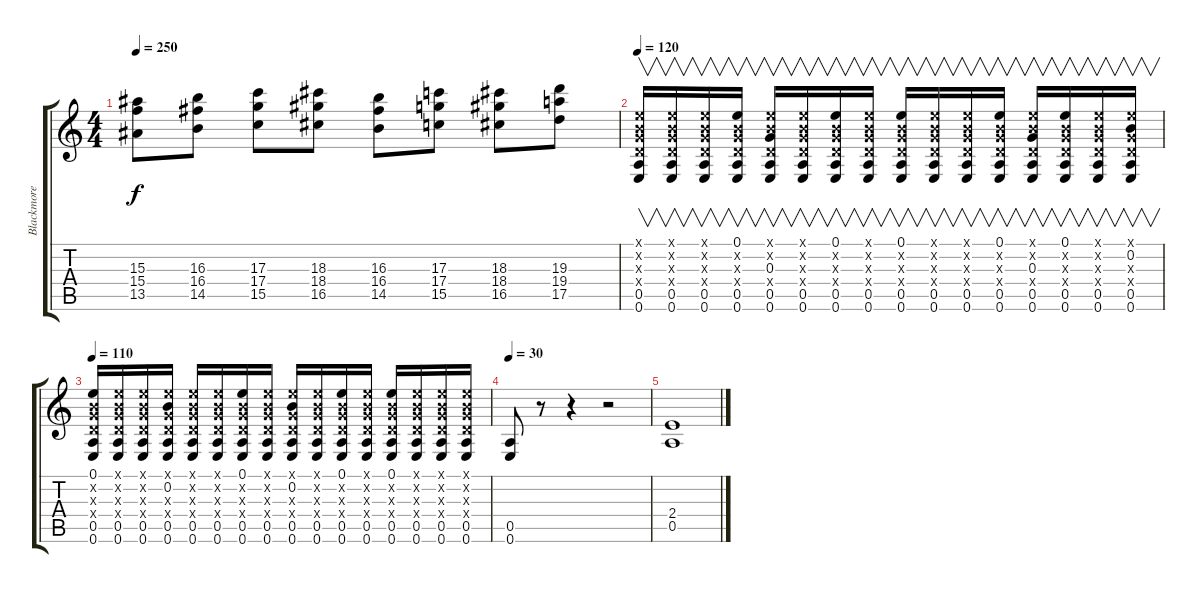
\track ("Blackmore" "Blackmore") {instrument overdrivenguitar}
\staff {score tabs}
\tuning (E4 B3 G3 D3 A2 E2) {hide}
\ts (4 4)
\tempo 250
\clef g2
\ks c
(15.3 15.4 13.5).8{dy f} (16.3 16.4 14.5).8 (17.3 17.4 15.5).8 (18.3 18.4 16.5).8 (16.3 16.4 14.5).8 (17.3 17.4 15.5).8 (18.3 18.4 16.5).8 (19.3 19.4 17.5).8 |
\tempo 120
(0.1{x} 0.2{x} 0.3{x} 0.4{x} 0.5 0.6).16{v volume 10} (0.1{x} 0.2{x} 0.3{x} 0.4{x} 0.5 0.6).16{v} (0.1{x} 0.2{x} 0.3{x} 0.4{x} 0.5 0.6).16{v} (0.1 0.2{x} 0.3{x} 0.4{x} 0.5 0.6).16{v} (0.1{x} 0.2{x} 0.3 0.4{x} 0.5 0.6).16{v} (0.1{x} 0.2{x} 0.3{x} 0.4{x} 0.5 0.6).16{v} (0.1 0.2{x} 0.3{x} 0.4{x} 0.5 0.6).16{v} (0.1{x} 0.2{x} 0.3{x} 0.4{x} 0.5 0.6).16{v} (0.1 0.2{x} 0.3{x} 0.4{x} 0.5 0.6).16{v} (0.1{x} 0.2{x} 0.3{x} 0.4{x} 0.5 0.6).16{v} (0.1{x} 0.2{x} 0.3{x} 0.4{x} 0.5 0.6).16{v} (0.1 0.2{x} 0.3{x} 0.4{x} 0.5 0.6).16{v} (0.1{x} 0.2{x} 0.3 0.4{x} 0.5 0.6).16{v} (0.1 0.2{x} 0.3{x} 0.4{x} 0.5 0.6).16{v} (0.1{x} 0.2{x} 0.3{x} 0.4{x} 0.5 0.6).16{v} (0.1{x} 0.2 0.3{x} 0.4{x} 0.5 0.6).16{v} |
\tempo 110
(0.1 0.2{x} 0.3{x} 0.4{x} 0.5 0.6).16 (0.1{x} 0.2{x} 0.3{x} 0.4{x} 0.5 0.6).16 (0.1{x} 0.2{x} 0.3{x} 0.4{x} 0.5 0.6).16 (0.1{x} 0.2 0.3{x} 0.4{x} 0.5 0.6).16 (0.1{x} 0.2{x} 0.3{x} 0.4{x} 0.5 0.6).16 (0.1{x} 0.2{x} 0.3{x} 0.4{x} 0.5 0.6).16 (0.1 0.2{x} 0.3{x} 0.4{x} 0.5 0.6).16 (0.1{x} 0.2{x} 0.3{x} 0.4{x} 0.5 0.6).16 (0.1{x} 0.2 0.3{x} 0.4{x} 0.5 0.6).16 (0.1{x} 0.2{x} 0.3{x} 0.4{x} 0.5 0.6).16 (0.1 0.2{x} 0.3{x} 0.4{x} 0.5 0.6).16 (0.1{x} 0.2{x} 0.3{x} 0.4{x} 0.5 0.6).16 (0.1 0.2{x} 0.3{x} 0.4{x} 0.5 0.6).16 (0.1{x} 0.2{x} 0.3{x} 0.4{x} 0.5 0.6).16 (0.1{x} 0.2{x} 0.3{x} 0.4{x} 0.5 0.6).16 (0.1{x} 0.2{x} 0.3{x} 0.4{x} 0.5 0.6).16 |
\tempo 30
(0.5 0.6).8 r.8 r.4 r.2 |
(2.4 0.5).1
